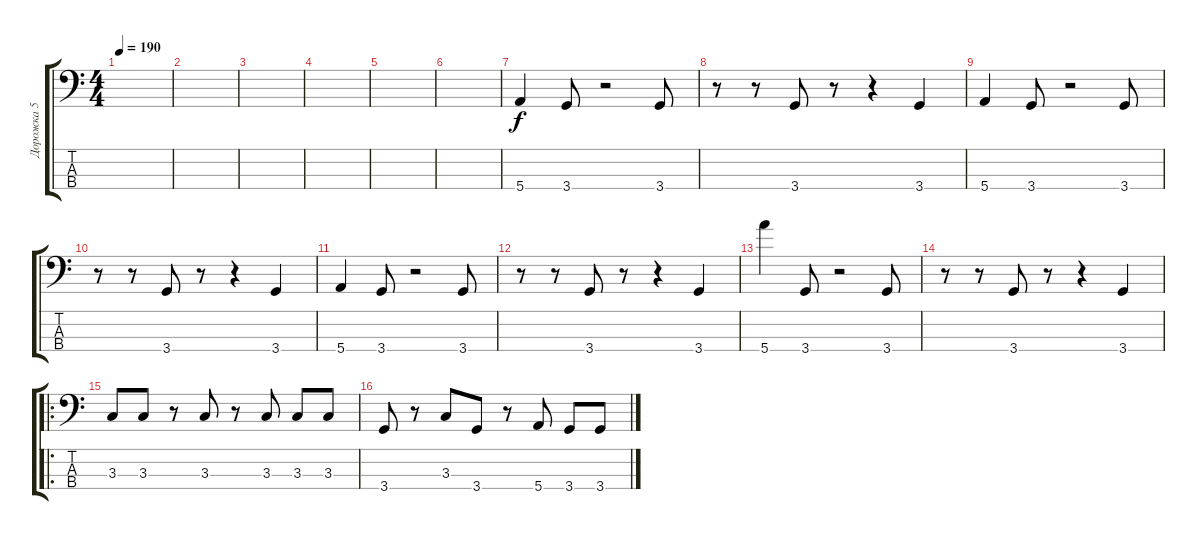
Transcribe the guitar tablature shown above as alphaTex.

\track ("Дорожка 5" "Дорожка 5") {instrument electricbassfinger}
\staff {score tabs}
\tuning (G2 D2 A1 E1) {hide}
\ts (4 4)
\tempo 190
\clef f4
\ks c
|
|
|
|
|
|
5.4.4 3.4.8 r.2 3.4.8 |
r.8 r.8 3.4.8 r.8 r.4 3.4.4 |
5.4.4 3.4.8 r.2 3.4.8 |
r.8 r.8 3.4.8 r.8 r.4 3.4.4 |
5.4.4 3.4.8 r.2 3.4.8 |
r.8 r.8 3.4.8 r.8 r.4 3.4.4 |
5.4.4{ot 15mb} 3.4.8 r.2 3.4.8 |
r.8 r.8 3.4.8 r.8 r.4 3.4.4 |
\ro
3.3.8 3.3.8 r.8 3.3.8 r.8 3.3.8 3.3.8 3.3.8 |
3.4.8 r.8 3.3.8 3.4.8 r.8 5.4.8 3.4.8 3.4.8
